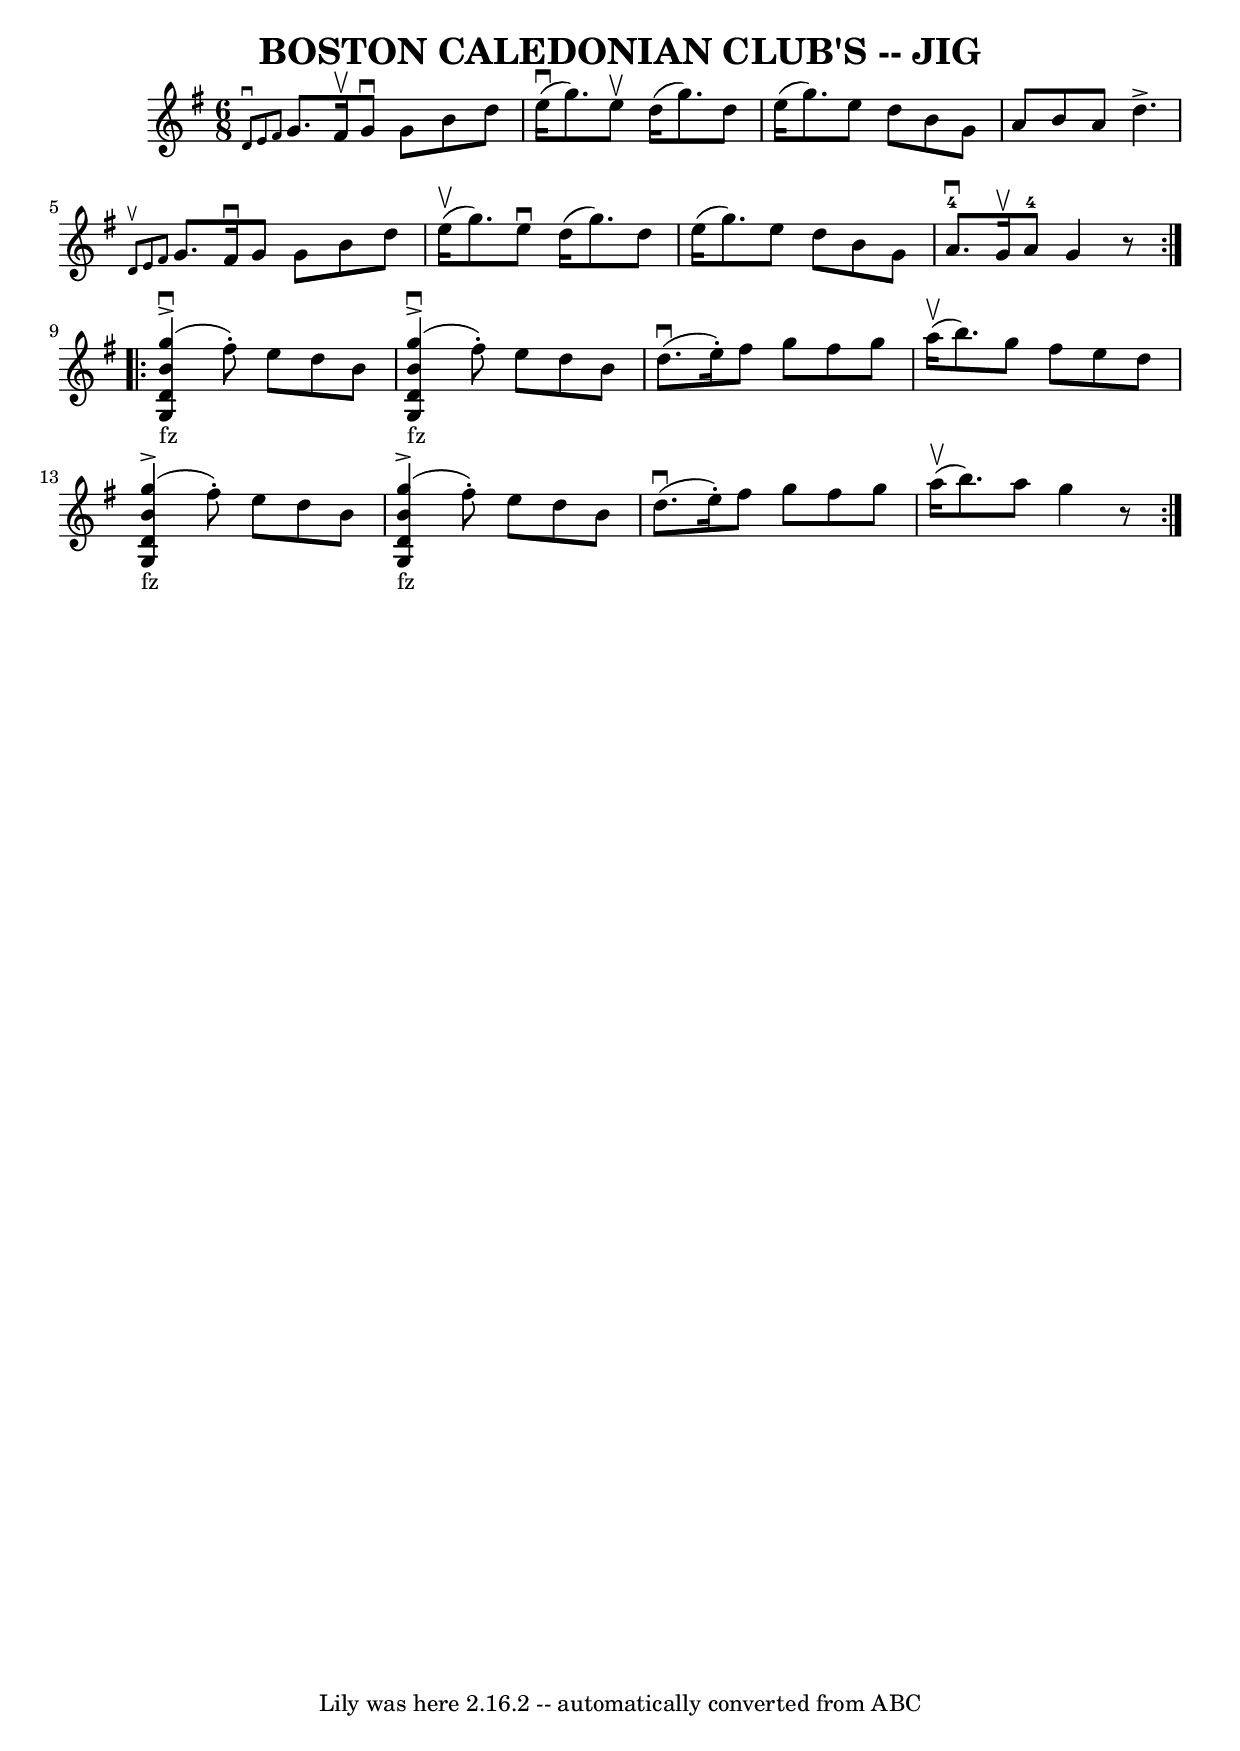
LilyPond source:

\version "2.16.2"
\include "Mammoth.ily"
\header {
  %% book = "Ryan's Mammoth Collection of Fiddle Tunes"
  crossRefNumber = "1"
  footnotes = ""
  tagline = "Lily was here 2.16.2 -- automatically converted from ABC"
  title = "BOSTON CALEDONIAN CLUB'S -- JIG"

}
voicedefault =  {



  \repeat volta 2 {

    \time 6/8 
    \key g \major
    \grace { d'8^\downbow e'8 fis'8  
	   } g'8.    
    fis'16^\upbow g'8^\downbow g'8 b'8 d''8    |
    e''16 (^\downbow g''8.) e''8^\upbow d''16 (g''8.) d''8    |
    
    e''16 (g''8.) e''8 d''8 b'8 g'8    |
    a'8 b'8    
    a'8 d''4.^\accent       |
    \grace { d'8^\upbow e'8 fis'8  
	   }  
    g'8. fis'16^\downbow g'8 g'8 b'8 d''8    |
    e''16 (^\upbow g''8.) e''8^\downbow d''16 (g''8.) d''8    |
    
    e''16 (g''8.) e''8 d''8 b'8 g'8    |
    a'8.-4^\downbow g'16^\upbow a'8-4 g'4    r8   
  }   % %staffsep 70pt
  
  \repeat volta 2 {
    << g''4_"fz"(^\accent^\downbow b'4 d'4 g4 
     >> fis''8-.) e''8 d''8 b'8    |
    << g''4 
       _"fz"(^\accent^\downbow b'4 d'4 g4   >> fis''8-.) e''8 d''8    
    b'8        |
    d''8. (^\downbow e''16-.) fis''8 g''8    
    fis''8 g''8    |
    a''16 (^\upbow b''8.) g''8 fis''8    
    e''8 d''8        |
    << g''4_"fz"(^\accent b'4 d'4 g4  
     >> fis''8-.) e''8 d''8 b'8    |
    << g''4 
       _"fz"(^\accent b'4 d'4 g4   >> fis''8-.) e''8 d''8 b'8        |
    d''8. (^\downbow e''16-.) fis''8 g''8 fis''8 g''8  |
    a''16 (^\upbow b''8.) a''8 g''4    r8   
  }   

}

\score{
  <<

    \context Staff="default"
    {
      \voicedefault 
      
    }

  >>
  \layout {
    
  }
  \midi {
  }

}
